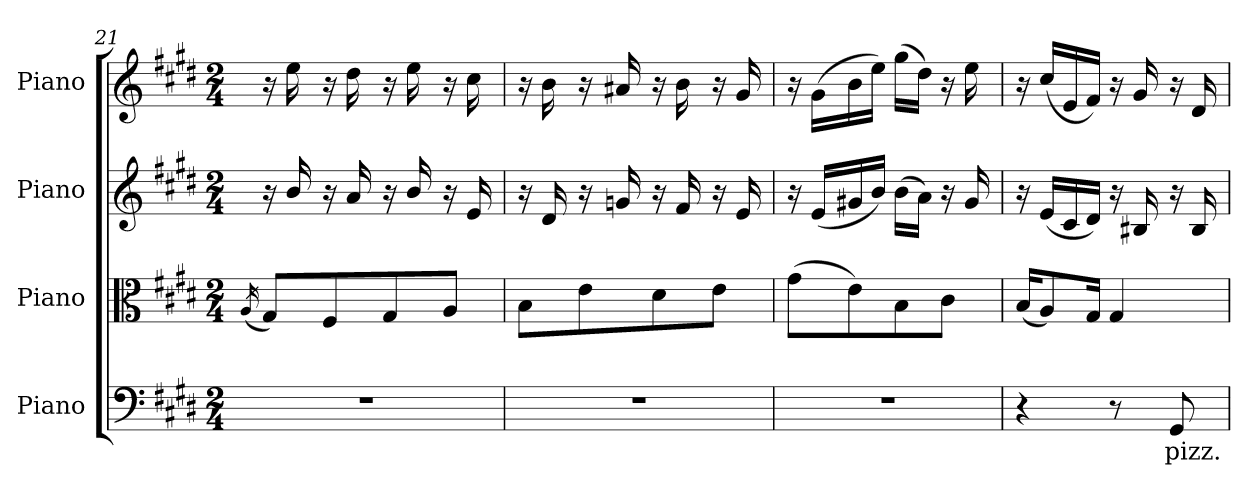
**kern	**text	**kern	**kern	**kern
*part4	*part4	*part3	*part2	*part1
*staff4	*staff4	*staff3	*staff2	*staff1
*I"Piano	*	*I"Piano	*I"Piano	*I"Piano
*I'Pno	*	*I'Pno	*I'Pno	*I'Pno
*clefF4	*	*clefC3	*clefG2	*clefG2
*k[f#c#g#d#]	*	*k[f#c#g#d#]	*k[f#c#g#d#]	*k[f#c#g#d#]
*M2/4	*	*M2/4	*M2/4	*M2/4
=21	=21	=21	=21	=21
.	.	(16qA/	.	.
2r	.	8G#/L)	16r	16r
.	.	.	16b/	16ee\
.	.	8F#/	16r	16r
.	.	.	16a/	16dd#\
.	.	8G#/	16r	16r
.	.	.	16b/	16ee\
.	.	8A/J	16r	16r
.	.	.	16e/	16cc#\
=22	=22	=22	=22	=22
2r	.	8B\L	16r	16r
.	.	.	16d#/	16b\
.	.	8e\	16r	16r
.	.	.	16gn/	16a#X/
.	.	8d#\	16r	16r
.	.	.	16f#/	16b\
.	.	8e\J	16r	16r
.	.	.	16e/	16g#/
!!LO:LB:g=z
=23	=23	=23	=23	=23
2r	.	(8g#\L	16r	16r
.	.	.	(16e/LL	(16g#\LL
.	.	8e\)	16g#X/	16b\
.	.	.	16b/JJ)	16ee\JJ)
.	.	8B\	(16b\LL	(16gg#\LL
.	.	.	16a\JJ)	16dd#\JJ)
.	.	8c#\J	16r	16r
.	.	.	16g#/	16ee\
=24	=24	=24	=24	=24
4r	.	(16B/KL	16r	16r
.	.	8A/)	(16e/LL	(16cc#/LL
.	.	.	16c#/	16e/
.	.	16G#/Jk	16d#/JJ)	16f#/JJ)
8r	.	4G#/	16r	16r
.	.	.	16B#X/	16g#/
!	!LO:LY:b	!	!	!
8GG#/	pizz.	.	16r	16r
.	.	.	16B#/	16d#/
=	=	=	=	=
*-	*-	*-	*-	*-
